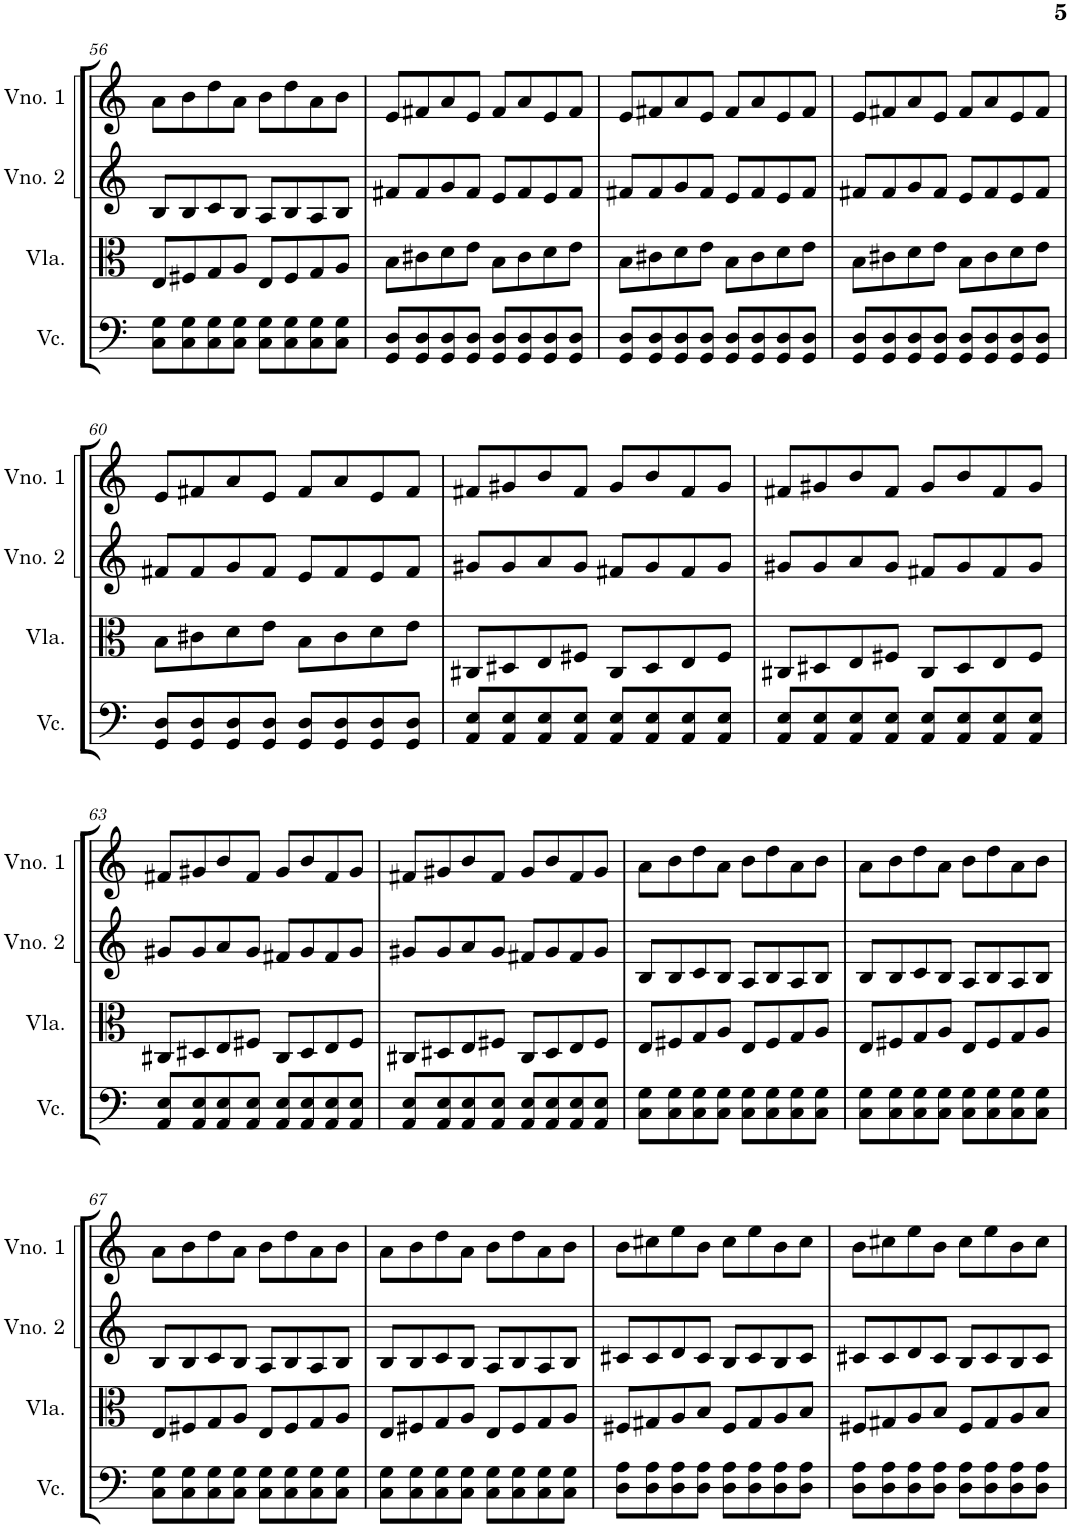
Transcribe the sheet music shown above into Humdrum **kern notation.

**kern	**kern	**kern	**kern
*part4	*part3	*part2	*part1
*staff4	*staff3	*staff2	*staff1
*I"Violoncelo	*I"Viola	*I"Violino 2	*I"Violino 1
*I'Vc.	*I'Vla.	*I'Vno. 2	*I'Vno. 1
!!LO:PB:g=z
*clefF4	*clefC3	*clefG2	*clefG2
*k[]	*k[]	*k[]	*k[]
*M4/4	*M4/4	*M4/4	*M4/4
=56	=56	=56	=56
8C\ 8G\L	8E/L	8B/L	8a\L
8C\ 8G\	8F#X/	8B/	8b\
8C\ 8G\	8G/	8c/	8dd\
8C\ 8G\J	8A/J	8B/J	8a\J
8C\ 8G\L	8E/L	8A/L	8b\L
8C\ 8G\	8F#/	8B/	8dd\
8C\ 8G\	8G/	8A/	8a\
8C\ 8G\J	8A/J	8B/J	8b\J
=57	=57	=57	=57
8GG/ 8D/L	8B\L	8f#X/L	8e/L
8GG/ 8D/	8c#X\	8f#/	8f#X/
8GG/ 8D/	8d\	8g/	8a/
8GG/ 8D/J	8e\J	8f#/J	8e/J
8GG/ 8D/L	8B\L	8e/L	8f#/L
8GG/ 8D/	8c#\	8f#/	8a/
8GG/ 8D/	8d\	8e/	8e/
8GG/ 8D/J	8e\J	8f#/J	8f#/J
=58	=58	=58	=58
8GG/ 8D/L	8B\L	8f#X/L	8e/L
8GG/ 8D/	8c#X\	8f#/	8f#X/
8GG/ 8D/	8d\	8g/	8a/
8GG/ 8D/J	8e\J	8f#/J	8e/J
8GG/ 8D/L	8B\L	8e/L	8f#/L
8GG/ 8D/	8c#\	8f#/	8a/
8GG/ 8D/	8d\	8e/	8e/
8GG/ 8D/J	8e\J	8f#/J	8f#/J
=59	=59	=59	=59
8GG/ 8D/L	8B\L	8f#X/L	8e/L
8GG/ 8D/	8c#X\	8f#/	8f#X/
8GG/ 8D/	8d\	8g/	8a/
8GG/ 8D/J	8e\J	8f#/J	8e/J
8GG/ 8D/L	8B\L	8e/L	8f#/L
8GG/ 8D/	8c#\	8f#/	8a/
8GG/ 8D/	8d\	8e/	8e/
8GG/ 8D/J	8e\J	8f#/J	8f#/J
!!LO:LB:g=z
=60	=60	=60	=60
8GG/ 8D/L	8B\L	8f#X/L	8e/L
8GG/ 8D/	8c#X\	8f#/	8f#X/
8GG/ 8D/	8d\	8g/	8a/
8GG/ 8D/J	8e\J	8f#/J	8e/J
8GG/ 8D/L	8B\L	8e/L	8f#/L
8GG/ 8D/	8c#\	8f#/	8a/
8GG/ 8D/	8d\	8e/	8e/
8GG/ 8D/J	8e\J	8f#/J	8f#/J
=61	=61	=61	=61
8AA/ 8E/L	8C#X/L	8g#X/L	8f#X/L
8AA/ 8E/	8D#X/	8g#/	8g#X/
8AA/ 8E/	8E/	8a/	8b/
8AA/ 8E/J	8F#X/J	8g#/J	8f#/J
8AA/ 8E/L	8C#/L	8f#X/L	8g#/L
8AA/ 8E/	8D#/	8g#/	8b/
8AA/ 8E/	8E/	8f#/	8f#/
8AA/ 8E/J	8F#/J	8g#/J	8g#/J
=62	=62	=62	=62
8AA/ 8E/L	8C#X/L	8g#X/L	8f#X/L
8AA/ 8E/	8D#X/	8g#/	8g#X/
8AA/ 8E/	8E/	8a/	8b/
8AA/ 8E/J	8F#X/J	8g#/J	8f#/J
8AA/ 8E/L	8C#/L	8f#X/L	8g#/L
8AA/ 8E/	8D#/	8g#/	8b/
8AA/ 8E/	8E/	8f#/	8f#/
8AA/ 8E/J	8F#/J	8g#/J	8g#/J
!!LO:LB:g=z
=63	=63	=63	=63
8AA/ 8E/L	8C#X/L	8g#X/L	8f#X/L
8AA/ 8E/	8D#X/	8g#/	8g#X/
8AA/ 8E/	8E/	8a/	8b/
8AA/ 8E/J	8F#X/J	8g#/J	8f#/J
8AA/ 8E/L	8C#/L	8f#X/L	8g#/L
8AA/ 8E/	8D#/	8g#/	8b/
8AA/ 8E/	8E/	8f#/	8f#/
8AA/ 8E/J	8F#/J	8g#/J	8g#/J
=64	=64	=64	=64
8AA/ 8E/L	8C#X/L	8g#X/L	8f#X/L
8AA/ 8E/	8D#X/	8g#/	8g#X/
8AA/ 8E/	8E/	8a/	8b/
8AA/ 8E/J	8F#X/J	8g#/J	8f#/J
8AA/ 8E/L	8C#/L	8f#X/L	8g#/L
8AA/ 8E/	8D#/	8g#/	8b/
8AA/ 8E/	8E/	8f#/	8f#/
8AA/ 8E/J	8F#/J	8g#/J	8g#/J
=65	=65	=65	=65
8C\ 8G\L	8E/L	8B/L	8a\L
8C\ 8G\	8F#X/	8B/	8b\
8C\ 8G\	8G/	8c/	8dd\
8C\ 8G\J	8A/J	8B/J	8a\J
8C\ 8G\L	8E/L	8A/L	8b\L
8C\ 8G\	8F#/	8B/	8dd\
8C\ 8G\	8G/	8A/	8a\
8C\ 8G\J	8A/J	8B/J	8b\J
=66	=66	=66	=66
8C\ 8G\L	8E/L	8B/L	8a\L
8C\ 8G\	8F#X/	8B/	8b\
8C\ 8G\	8G/	8c/	8dd\
8C\ 8G\J	8A/J	8B/J	8a\J
8C\ 8G\L	8E/L	8A/L	8b\L
8C\ 8G\	8F#/	8B/	8dd\
8C\ 8G\	8G/	8A/	8a\
8C\ 8G\J	8A/J	8B/J	8b\J
!!LO:LB:g=z
=67	=67	=67	=67
8C\ 8G\L	8E/L	8B/L	8a\L
8C\ 8G\	8F#X/	8B/	8b\
8C\ 8G\	8G/	8c/	8dd\
8C\ 8G\J	8A/J	8B/J	8a\J
8C\ 8G\L	8E/L	8A/L	8b\L
8C\ 8G\	8F#/	8B/	8dd\
8C\ 8G\	8G/	8A/	8a\
8C\ 8G\J	8A/J	8B/J	8b\J
=68	=68	=68	=68
8C\ 8G\L	8E/L	8B/L	8a\L
8C\ 8G\	8F#X/	8B/	8b\
8C\ 8G\	8G/	8c/	8dd\
8C\ 8G\J	8A/J	8B/J	8a\J
8C\ 8G\L	8E/L	8A/L	8b\L
8C\ 8G\	8F#/	8B/	8dd\
8C\ 8G\	8G/	8A/	8a\
8C\ 8G\J	8A/J	8B/J	8b\J
=69	=69	=69	=69
8D\ 8A\L	8F#X/L	8c#X/L	8b\L
8D\ 8A\	8G#X/	8c#/	8cc#X\
8D\ 8A\	8A/	8d/	8ee\
8D\ 8A\J	8B/J	8c#/J	8b\J
8D\ 8A\L	8F#/L	8B/L	8cc#\L
8D\ 8A\	8G#/	8c#/	8ee\
8D\ 8A\	8A/	8B/	8b\
8D\ 8A\J	8B/J	8c#/J	8cc#\J
=70	=70	=70	=70
8D\ 8A\L	8F#X/L	8c#X/L	8b\L
8D\ 8A\	8G#X/	8c#/	8cc#X\
8D\ 8A\	8A/	8d/	8ee\
8D\ 8A\J	8B/J	8c#/J	8b\J
8D\ 8A\L	8F#/L	8B/L	8cc#\L
8D\ 8A\	8G#/	8c#/	8ee\
8D\ 8A\	8A/	8B/	8b\
8D\ 8A\J	8B/J	8c#/J	8cc#\J
=	=	=	=
*-	*-	*-	*-
